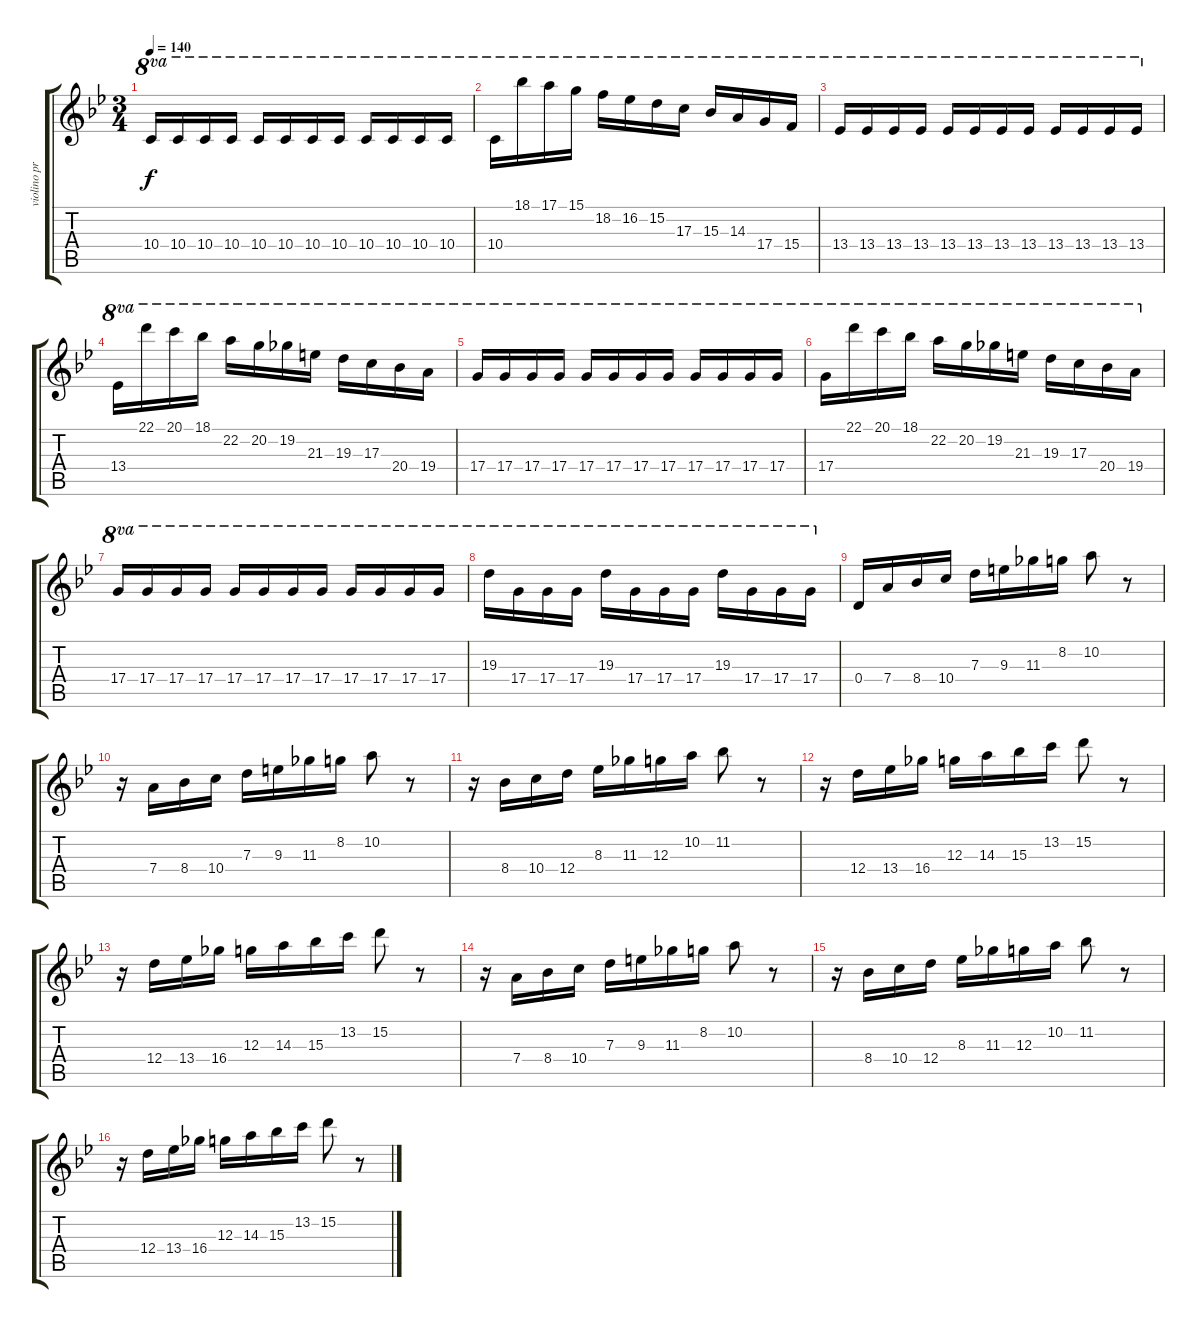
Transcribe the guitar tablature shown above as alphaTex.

\track ("violino principale" "violino pr") {instrument overdrivenguitar}
\staff {score tabs}
\tuning (E4 B3 G3 D3 A2 E2) {hide}
\ts (3 4)
\tempo 140
\clef g2
\ks gminor
10.4.16{ot 8va dy f} 10.4.16{ot 8va} 10.4.16{ot 8va} 10.4.16{ot 8va} 10.4.16{ot 8va} 10.4.16{ot 8va} 10.4.16{ot 8va} 10.4.16{ot 8va} 10.4.16{ot 8va} 10.4.16{ot 8va} 10.4.16{ot 8va} 10.4.16{ot 8va} |
10.4.16{ot 8va} 18.1.16{ot 8va} 17.1.16{ot 8va} 15.1.16{ot 8va} 18.2.16{ot 8va} 16.2.16{ot 8va} 15.2.16{ot 8va} 17.3.16{ot 8va} 15.3.16{ot 8va} 14.3.16{ot 8va} 17.4.16{ot 8va} 15.4.16{ot 8va} |
13.4.16{ot 8va} 13.4.16{ot 8va} 13.4.16{ot 8va} 13.4.16{ot 8va} 13.4.16{ot 8va} 13.4.16{ot 8va} 13.4.16{ot 8va} 13.4.16{ot 8va} 13.4.16{ot 8va} 13.4.16{ot 8va} 13.4.16{ot 8va} 13.4.16{ot 8va} |
13.4.16{ot 8va} 22.1.16{ot 8va} 20.1.16{ot 8va} 18.1.16{ot 8va} 22.2.16{ot 8va} 20.2.16{ot 8va} 19.2.16{ot 8va} 21.3.16{ot 8va} 19.3.16{ot 8va} 17.3.16{ot 8va} 20.4.16{ot 8va} 19.4.16{ot 8va} |
17.4.16{ot 8va} 17.4.16{ot 8va} 17.4.16{ot 8va} 17.4.16{ot 8va} 17.4.16{ot 8va} 17.4.16{ot 8va} 17.4.16{ot 8va} 17.4.16{ot 8va} 17.4.16{ot 8va} 17.4.16{ot 8va} 17.4.16{ot 8va} 17.4.16{ot 8va} |
17.4.16{ot 8va} 22.1.16{ot 8va} 20.1.16{ot 8va} 18.1.16{ot 8va} 22.2.16{ot 8va} 20.2.16{ot 8va} 19.2.16{ot 8va} 21.3.16{ot 8va} 19.3.16{ot 8va} 17.3.16{ot 8va} 20.4.16{ot 8va} 19.4.16{ot 8va} |
17.4.16{ot 8va} 17.4.16{ot 8va} 17.4.16{ot 8va} 17.4.16{ot 8va} 17.4.16{ot 8va} 17.4.16{ot 8va} 17.4.16{ot 8va} 17.4.16{ot 8va} 17.4.16{ot 8va} 17.4.16{ot 8va} 17.4.16{ot 8va} 17.4.16{ot 8va} |
19.3.16{ot 8va} 17.4.16{ot 8va} 17.4.16{ot 8va} 17.4.16{ot 8va} 19.3.16{ot 8va} 17.4.16{ot 8va} 17.4.16{ot 8va} 17.4.16{ot 8va} 19.3.16{ot 8va} 17.4.16{ot 8va} 17.4.16{ot 8va} 17.4.16{ot 8va} |
0.4.16 7.4.16 8.4.16 10.4.16 7.3.16 9.3.16 11.3.16 8.2.16 10.2.8 r.8 |
r.16 7.4.16 8.4.16 10.4.16 7.3.16 9.3.16 11.3.16 8.2.16 10.2.8 r.8 |
r.16 8.4.16 10.4.16 12.4.16 8.3.16 11.3.16 12.3.16 10.2.16 11.2.8 r.8 |
r.16 12.4.16 13.4.16 16.4.16 12.3.16 14.3.16 15.3.16 13.2.16 15.2.8 r.8 |
r.16 12.4.16 13.4.16 16.4.16 12.3.16 14.3.16 15.3.16 13.2.16 15.2.8 r.8 |
r.16 7.4.16 8.4.16 10.4.16 7.3.16 9.3.16 11.3.16 8.2.16 10.2.8 r.8 |
r.16 8.4.16 10.4.16 12.4.16 8.3.16 11.3.16 12.3.16 10.2.16 11.2.8 r.8 |
r.16 12.4.16 13.4.16 16.4.16 12.3.16 14.3.16 15.3.16 13.2.16 15.2.8 r.8
